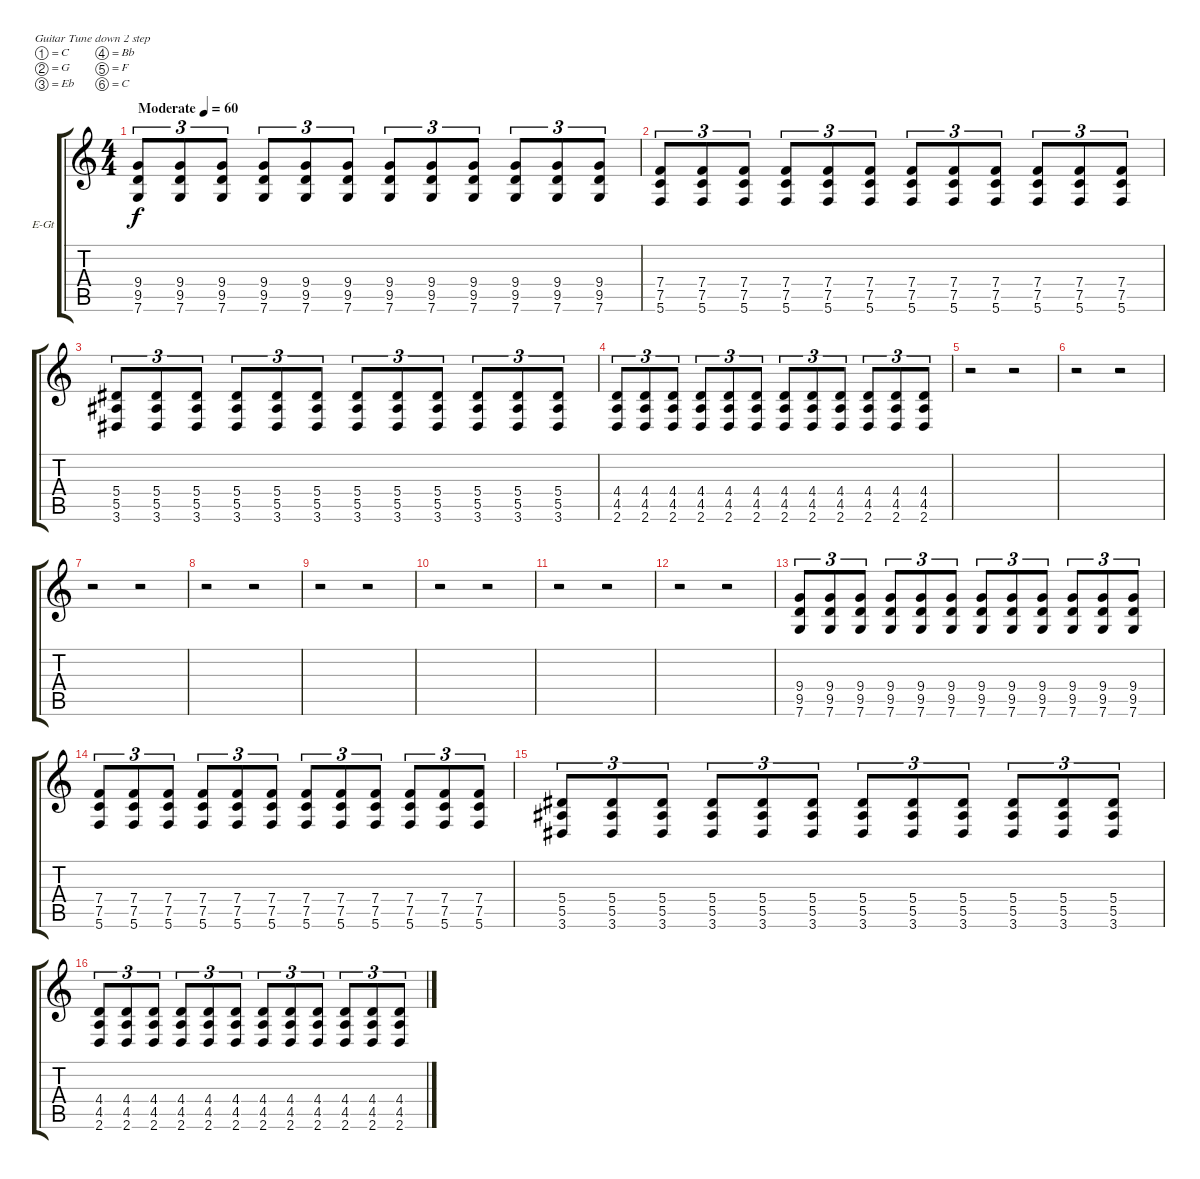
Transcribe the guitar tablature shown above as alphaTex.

\bracketExtendMode groupsimilarinstruments
\firstSystemTrackNameOrientation horizontal
\otherSystemsTrackNameOrientation horizontal
\track ("Rythm Guitar" "E-Gt") {instrument distortionguitar}
\staff {score tabs}
\tuning (C4 G3 Eb3 Bb2 F2 C2)
\ts (4 4)
\beaming (8 2 2 2 2)
\tempo (60 "Moderate")
\clef g2
\ks c
(9.4 9.5 7.6).8{tu (3 2) dy f instrument distortionguitar} (9.4 9.5 7.6).8{tu (3 2)} (9.4 9.5 7.6).8{tu (3 2)} (9.4 9.5 7.6).8{tu (3 2)} (9.4 9.5 7.6).8{tu (3 2)} (9.4 9.5 7.6).8{tu (3 2)} (9.4 9.5 7.6).8{tu (3 2)} (9.4 9.5 7.6).8{tu (3 2)} (9.4 9.5 7.6).8{tu (3 2)} (9.4 9.5 7.6).8{tu (3 2)} (9.4 9.5 7.6).8{tu (3 2)} (9.4 9.5 7.6).8{tu (3 2)} |
(7.4 7.5 5.6).8{tu (3 2)} (7.4 7.5 5.6).8{tu (3 2)} (7.4 7.5 5.6).8{tu (3 2)} (7.4 7.5 5.6).8{tu (3 2)} (7.4 7.5 5.6).8{tu (3 2)} (7.4 7.5 5.6).8{tu (3 2)} (7.4 7.5 5.6).8{tu (3 2)} (7.4 7.5 5.6).8{tu (3 2)} (7.4 7.5 5.6).8{tu (3 2)} (7.4 7.5 5.6).8{tu (3 2)} (7.4 7.5 5.6).8{tu (3 2)} (7.4 7.5 5.6).8{tu (3 2)} |
(5.4 5.5 3.6).8{tu (3 2)} (5.4 5.5 3.6).8{tu (3 2)} (5.4 5.5 3.6).8{tu (3 2)} (5.4 5.5 3.6).8{tu (3 2)} (5.4 5.5 3.6).8{tu (3 2)} (5.4 5.5 3.6).8{tu (3 2)} (5.4 5.5 3.6).8{tu (3 2)} (5.4 5.5 3.6).8{tu (3 2)} (5.4 5.5 3.6).8{tu (3 2)} (5.4 5.5 3.6).8{tu (3 2)} (5.4 5.5 3.6).8{tu (3 2)} (5.4 5.5 3.6).8{tu (3 2)} |
(4.4 4.5 2.6).8{tu (3 2)} (4.4 4.5 2.6).8{tu (3 2)} (4.4 4.5 2.6).8{tu (3 2)} (4.4 4.5 2.6).8{tu (3 2)} (4.4 4.5 2.6).8{tu (3 2)} (4.4 4.5 2.6).8{tu (3 2)} (4.4 4.5 2.6).8{tu (3 2)} (4.4 4.5 2.6).8{tu (3 2)} (4.4 4.5 2.6).8{tu (3 2)} (4.4 4.5 2.6).8{tu (3 2)} (4.4 4.5 2.6).8{tu (3 2)} (4.4 4.5 2.6).8{tu (3 2)} |
r.2 r.2 |
r.2 r.2 |
r.2 r.2 |
r.2 r.2 |
r.2 r.2 |
r.2 r.2 |
r.2 r.2 |
r.2 r.2 |
(9.4 9.5 7.6).8{tu (3 2)} (9.4 9.5 7.6).8{tu (3 2)} (9.4 9.5 7.6).8{tu (3 2)} (9.4 9.5 7.6).8{tu (3 2)} (9.4 9.5 7.6).8{tu (3 2)} (9.4 9.5 7.6).8{tu (3 2)} (9.4 9.5 7.6).8{tu (3 2)} (9.4 9.5 7.6).8{tu (3 2)} (9.4 9.5 7.6).8{tu (3 2)} (9.4 9.5 7.6).8{tu (3 2)} (9.4 9.5 7.6).8{tu (3 2)} (9.4 9.5 7.6).8{tu (3 2)} |
(7.4 7.5 5.6).8{tu (3 2)} (7.4 7.5 5.6).8{tu (3 2)} (7.4 7.5 5.6).8{tu (3 2)} (7.4 7.5 5.6).8{tu (3 2)} (7.4 7.5 5.6).8{tu (3 2)} (7.4 7.5 5.6).8{tu (3 2)} (7.4 7.5 5.6).8{tu (3 2)} (7.4 7.5 5.6).8{tu (3 2)} (7.4 7.5 5.6).8{tu (3 2)} (7.4 7.5 5.6).8{tu (3 2)} (7.4 7.5 5.6).8{tu (3 2)} (7.4 7.5 5.6).8{tu (3 2)} |
(5.4 5.5 3.6).8{tu (3 2)} (5.4 5.5 3.6).8{tu (3 2)} (5.4 5.5 3.6).8{tu (3 2)} (5.4 5.5 3.6).8{tu (3 2)} (5.4 5.5 3.6).8{tu (3 2)} (5.4 5.5 3.6).8{tu (3 2)} (5.4 5.5 3.6).8{tu (3 2)} (5.4 5.5 3.6).8{tu (3 2)} (5.4 5.5 3.6).8{tu (3 2)} (5.4 5.5 3.6).8{tu (3 2)} (5.4 5.5 3.6).8{tu (3 2)} (5.4 5.5 3.6).8{tu (3 2)} |
(4.4 4.5 2.6).8{tu (3 2)} (4.4 4.5 2.6).8{tu (3 2)} (4.4 4.5 2.6).8{tu (3 2)} (4.4 4.5 2.6).8{tu (3 2)} (4.4 4.5 2.6).8{tu (3 2)} (4.4 4.5 2.6).8{tu (3 2)} (4.4 4.5 2.6).8{tu (3 2)} (4.4 4.5 2.6).8{tu (3 2)} (4.4 4.5 2.6).8{tu (3 2)} (4.4 4.5 2.6).8{tu (3 2)} (4.4 4.5 2.6).8{tu (3 2)} (4.4 4.5 2.6).8{tu (3 2)}
